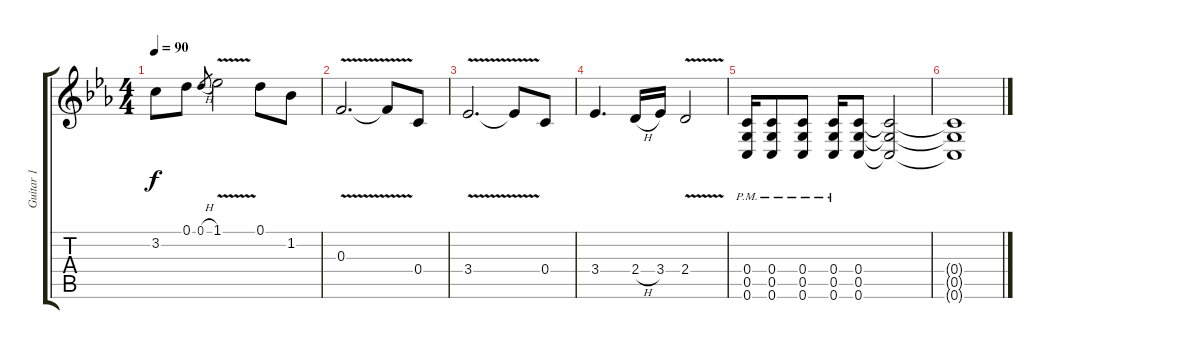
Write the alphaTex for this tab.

\track ("Guitar 1" "Guitar 1") {instrument distortionguitar}
\staff {score tabs}
\tuning (D4 A3 F3 C3 G2 C2) {hide}
\ts (4 4)
\tempo 90
\clef g2
\ks cminor
3.2.8{dy f} 0.1.8 0.1{h}.8{gr} 1.1{v}.2 0.1.8 1.2.8 |
0.3{v}.2{d} 0.3{t}.8 0.4.8 |
3.4{v}.2{d} 3.4{t}.8 0.4.8 |
3.4.4{d} 2.4{h}.16 3.4.16 2.4{v}.2 |
(0.4{pm} 0.5{pm} 0.6{pm}).16 (0.4{pm} 0.5{pm} 0.6{pm}).8 (0.4{pm} 0.5{pm} 0.6{pm}).8 (0.4{pm} 0.5{pm} 0.6{pm}).16 (0.4 0.5 0.6).8 (0.4{t} 0.5{t} 0.6{t}).2 |
(0.4{t} 0.5{t} 0.6{t}).1
